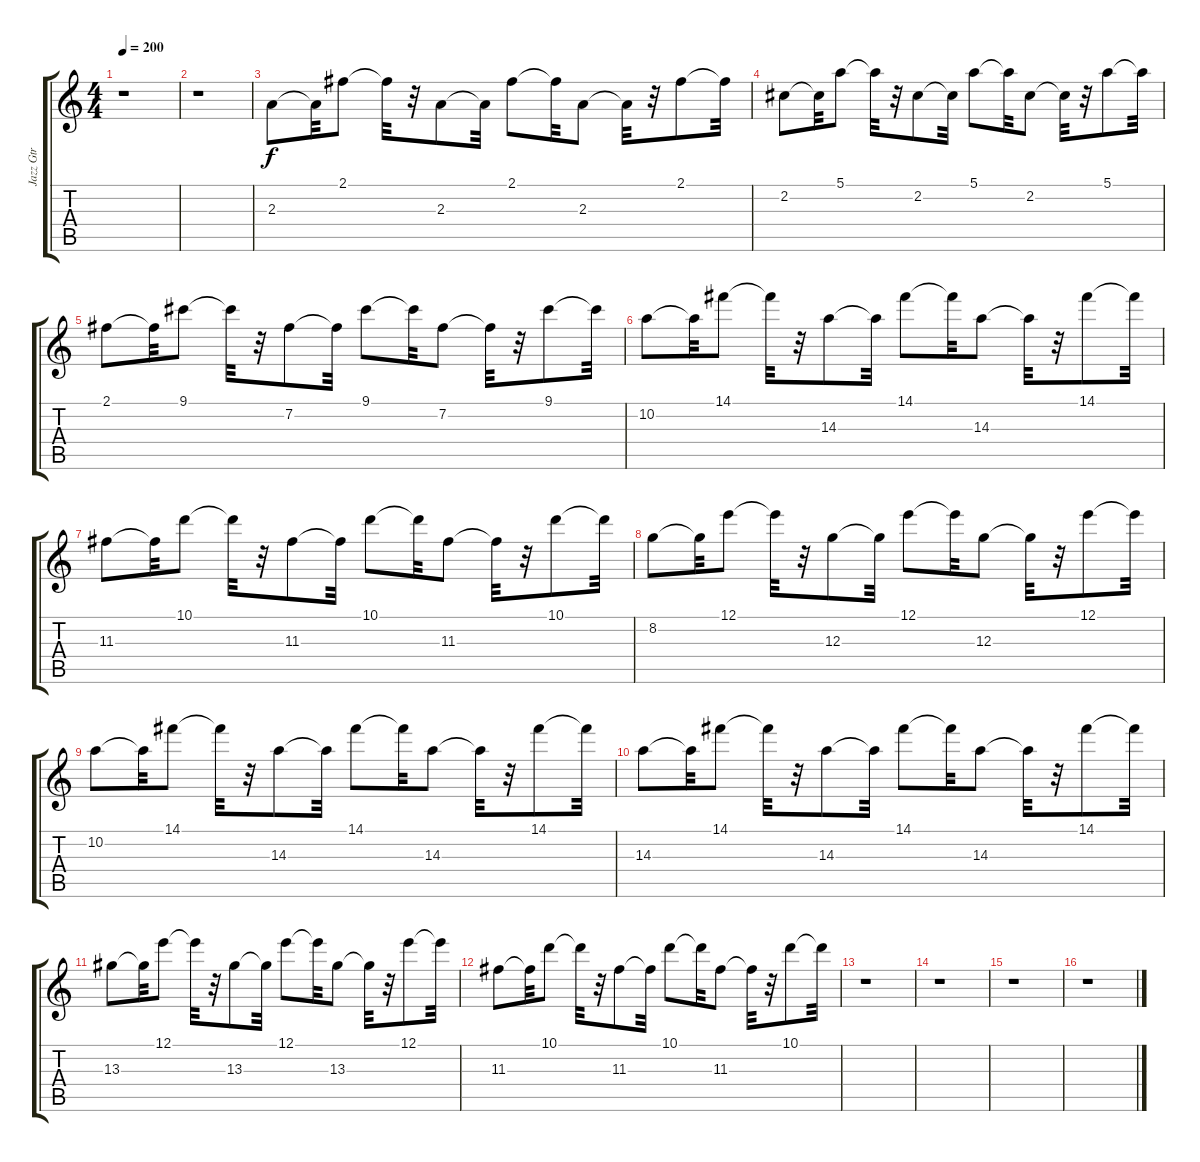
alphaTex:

\track ("Jazz Gtr" "Jazz Gtr") {instrument electricguitarjazz}
\staff {score tabs}
\tuning (E4 B3 G3 D3 A2 E2) {hide}
\ts (4 4)
\tempo 200
\clef g2
\ks c
r.1{dy f instrument electricguitarjazz} |
r.1 |
2.3.8 2.3{t}.32 2.1.8 2.1{t}.32 r.32 2.3.8 2.3{t}.32 2.1.8 2.1{t}.32 2.3.8 2.3{t}.32 r.32 2.1.8 2.1{t}.32 |
2.2.8 2.2{t}.32 5.1.8 5.1{t}.32 r.32 2.2.8 2.2{t}.32 5.1.8 5.1{t}.32 2.2.8 2.2{t}.32 r.32 5.1.8 5.1{t}.32 |
2.1.8 2.1{t}.32 9.1.8 9.1{t}.32 r.32 7.2.8 7.2{t}.32 9.1.8 9.1{t}.32 7.2.8 7.2{t}.32 r.32 9.1.8 9.1{t}.32 |
10.2.8 10.2{t}.32 14.1.8 14.1{t}.32 r.32 14.3.8 14.3{t}.32 14.1.8 14.1{t}.32 14.3.8 14.3{t}.32 r.32 14.1.8 14.1{t}.32 |
11.3.8 11.3{t}.32 10.1.8 10.1{t}.32 r.32 11.3.8 11.3{t}.32 10.1.8 10.1{t}.32 11.3.8 11.3{t}.32 r.32 10.1.8 10.1{t}.32 |
8.2.8 8.2{t}.32 12.1.8 12.1{t}.32 r.32 12.3.8 12.3{t}.32 12.1.8 12.1{t}.32 12.3.8 12.3{t}.32 r.32 12.1.8 12.1{t}.32 |
10.2.8 10.2{t}.32 14.1.8 14.1{t}.32 r.32 14.3.8 14.3{t}.32 14.1.8 14.1{t}.32 14.3.8 14.3{t}.32 r.32 14.1.8 14.1{t}.32 |
14.3.8 14.3{t}.32 14.1.8 14.1{t}.32 r.32 14.3.8 14.3{t}.32 14.1.8 14.1{t}.32 14.3.8 14.3{t}.32 r.32 14.1.8 14.1{t}.32 |
13.3.8 13.3{t}.32 12.1.8 12.1{t}.32 r.32 13.3.8 13.3{t}.32 12.1.8 12.1{t}.32 13.3.8 13.3{t}.32 r.32 12.1.8 12.1{t}.32 |
11.3.8 11.3{t}.32 10.1.8 10.1{t}.32 r.32 11.3.8 11.3{t}.32 10.1.8 10.1{t}.32 11.3.8 11.3{t}.32 r.32 10.1.8 10.1{t}.32 |
r.1 |
r.1 |
r.1 |
r.1
